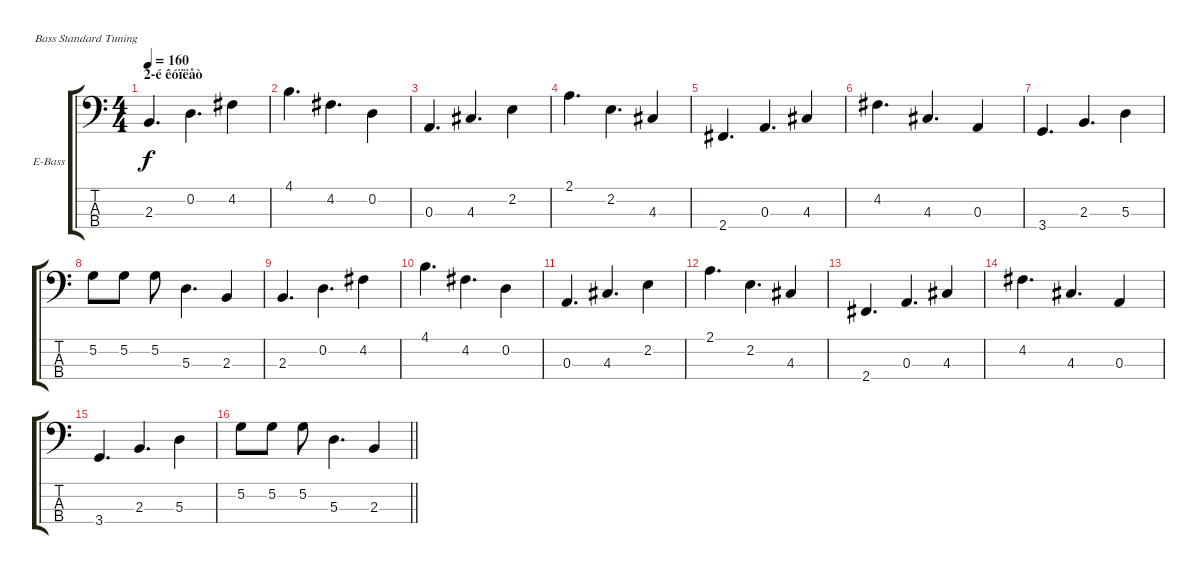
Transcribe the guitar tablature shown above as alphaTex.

\bracketExtendMode groupsimilarinstruments
\firstSystemTrackNameOrientation horizontal
\otherSystemsTrackNameOrientation horizontal
\track ("Тихомиров" "E-Bass") {instrument electricbassfinger}
\staff {score tabs}
\tuning (G2 D2 A1 E1)
\ts (4 4)
\section ("" "2-é êóïëåò")
\tempo 160
\clef f4
\scale
0.333333
\ks c
2.3.4{d dy f} 0.2.4{d} 4.2.4 |
\scale
0.333333 4.1.4{d} 4.2.4{d} 0.2.4 |
\scale
0.333333 0.3.4{d} 4.3.4{d} 2.2.4 |
\scale
0.333333 2.1.4{d} 2.2.4{d} 4.3.4 |
\scale
0.333333 2.4.4{d} 0.3.4{d} 4.3.4 |
\scale
0.333333 4.2.4{d} 4.3.4{d} 0.3.4 |
\scale
0.333333 3.4.4{d} 2.3.4{d} 5.3.4 |
\scale
0.333333 5.2.8 5.2.8 5.2.8 5.3.4{d} 2.3.4 |
\scale
0.333333 2.3.4{d} 0.2.4{d} 4.2.4 |
\scale
0.333333 4.1.4{d} 4.2.4{d} 0.2.4 |
\scale
0.333333 0.3.4{d} 4.3.4{d} 2.2.4 |
\scale
0.333333 2.1.4{d} 2.2.4{d} 4.3.4 |
\scale
0.333333 2.4.4{d} 0.3.4{d} 4.3.4 |
\scale
0.333333 4.2.4{d} 4.3.4{d} 0.3.4 |
\scale
0.333333 3.4.4{d} 2.3.4{d} 5.3.4 |
\scale
0.333333
\barLineRight lightlight
5.2.8 5.2.8 5.2.8 5.3.4{d} 2.3.4
